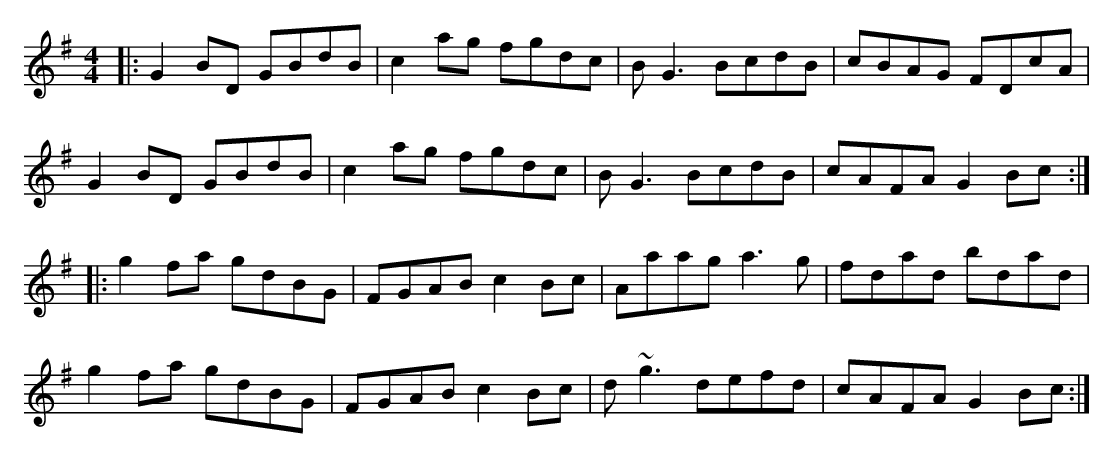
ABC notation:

X:1
M:4/4
K:G
|:G2 BD GBdB|c2 ag fgdc|BG3 BcdB|cBAG FDcA|
G2 BD GBdB|c2 ag fgdc|BG3 BcdB|cAFA G2 Bc:|
|:g2fa gdBG|FGAB c2 Bc|Aaag a3g|fdad bdad|
g2 fa gdBG|FGAB c2 Bc|d~g3 defd| cAFA G2 Bc:|
